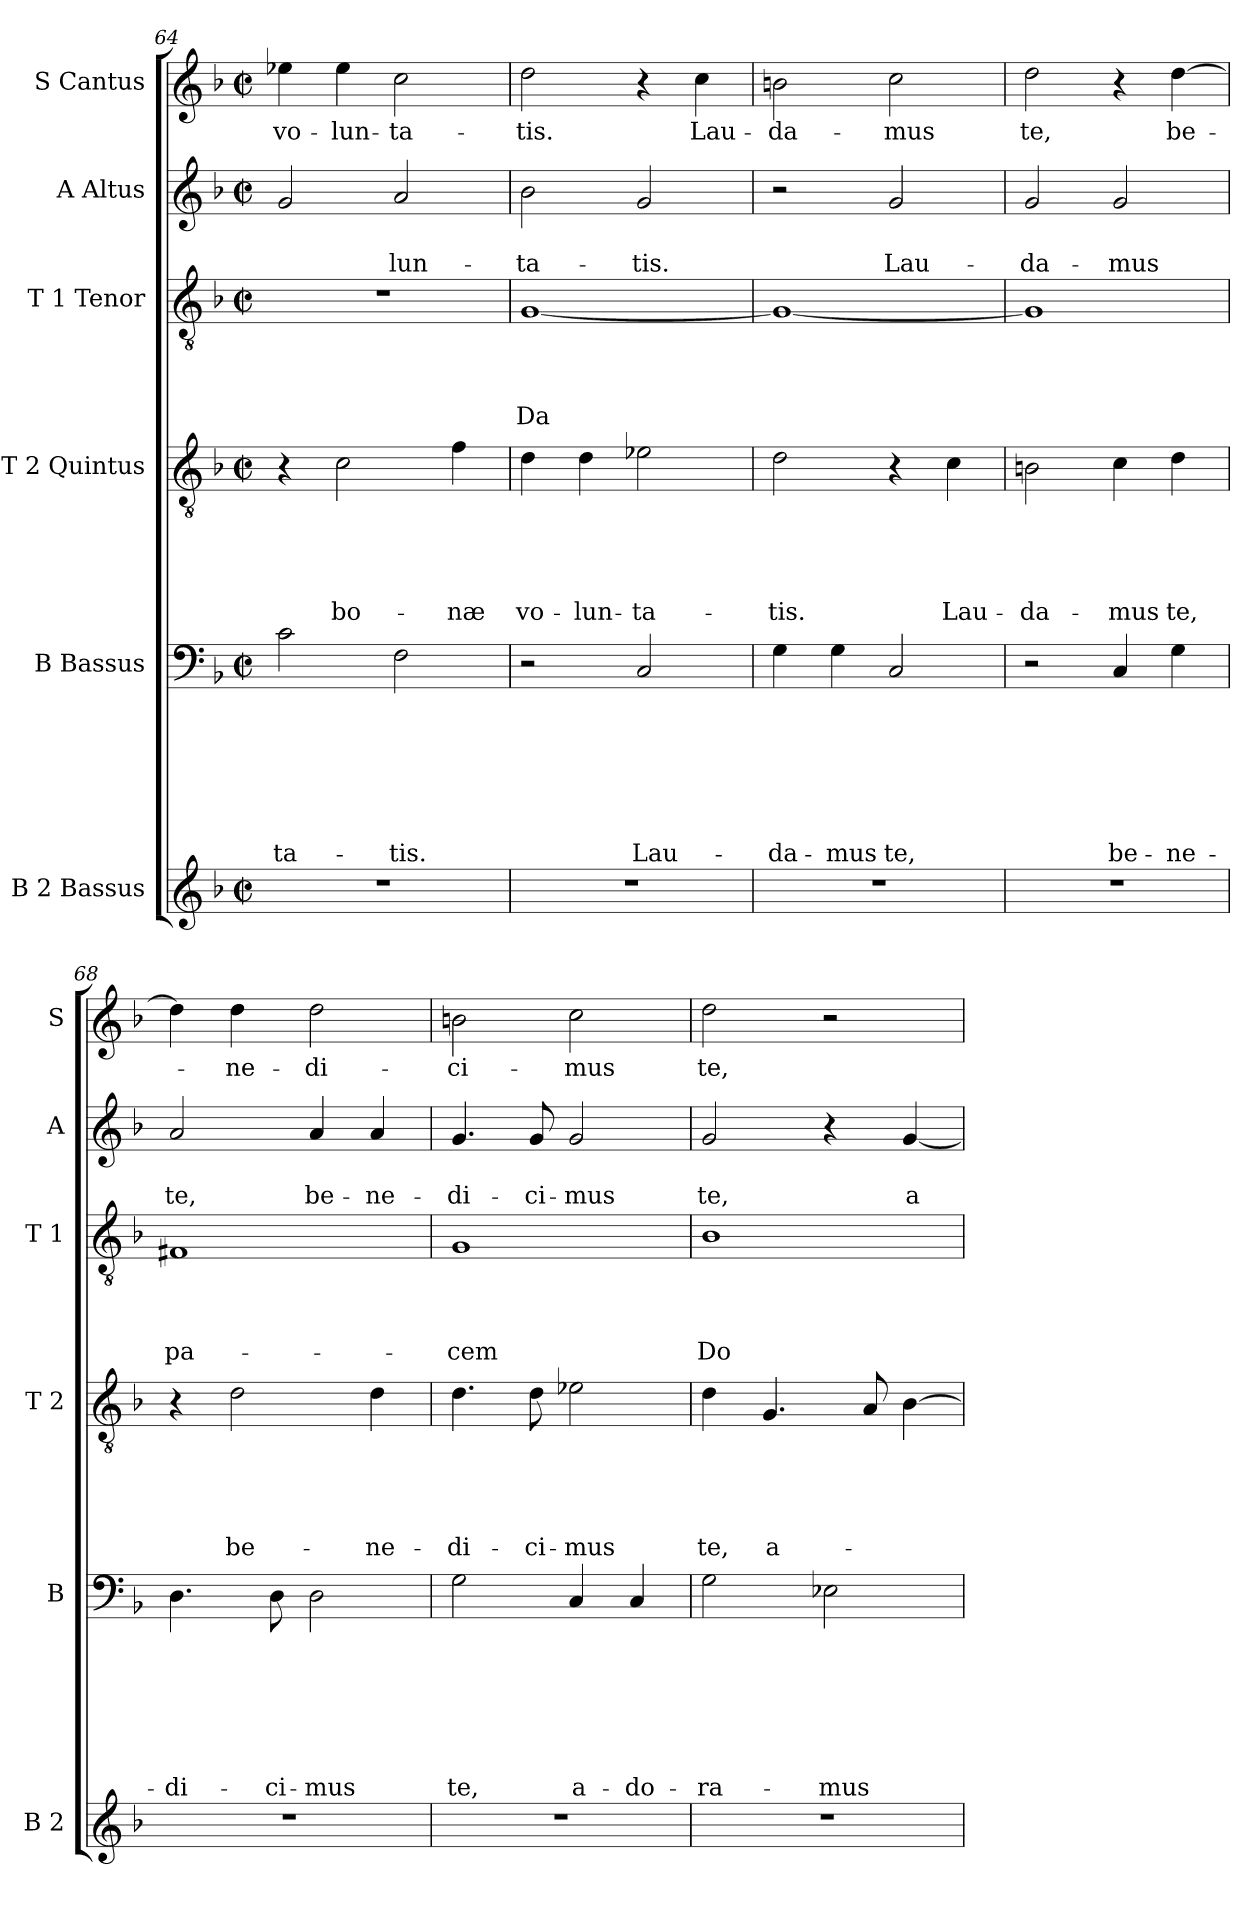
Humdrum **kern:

**kern	**kern	**text	**text	**text	**text	**text	**text	**text	**kern	**text	**text	**text	**text	**text	**kern	**text	**text	**text	**text	**kern	**text	**text	**kern	**text
*part6	*part5	*part5	*part5	*part5	*part5	*part5	*part5	*part5	*part4	*part4	*part4	*part4	*part4	*part4	*part3	*part3	*part3	*part3	*part3	*part2	*part2	*part2	*part1	*part1
*staff6	*staff5	*staff5	*staff5	*staff5	*staff5	*staff5	*staff5	*staff5	*staff4	*staff4	*staff4	*staff4	*staff4	*staff4	*staff3	*staff3	*staff3	*staff3	*staff3	*staff2	*staff2	*staff2	*staff1	*staff1
*I"B 2 Bassus	*I"B Bassus	*	*	*	*	*	*	*	*I"T 2 Quintus	*	*	*	*	*	*I"T 1 Tenor	*	*	*	*	*I"A Altus	*	*	*I"S Cantus	*
*I'B 2	*I'B	*	*	*	*	*	*	*	*I'T 2	*	*	*	*	*	*I'T 1	*	*	*	*	*I'A	*	*	*I'S	*
*clefG2	*clefF4	*	*	*	*	*	*	*	*clefGv2	*	*	*	*	*	*clefGv2	*	*	*	*	*clefG2	*	*	*clefG2	*
*k[b-]	*k[b-]	*	*	*	*	*	*	*	*k[b-]	*	*	*	*	*	*k[b-]	*	*	*	*	*k[b-]	*	*	*k[b-]	*
*F:	*F:	*	*	*	*	*	*	*	*F:	*	*	*	*	*	*F:	*	*	*	*	*F:	*	*	*F:	*
*M2/2	*M2/2	*	*	*	*	*	*	*	*M2/2	*	*	*	*	*	*M2/2	*	*	*	*	*M2/2	*	*	*M2/2	*
*met(c|)	*met(c|)	*	*	*	*	*	*	*	*met(c|)	*	*	*	*	*	*met(c|)	*	*	*	*	*met(c|)	*	*	*met(c|)	*
=64	=64	=64	=64	=64	=64	=64	=64	=64	=64	=64	=64	=64	=64	=64	=64	=64	=64	=64	=64	=64	=64	=64	=64	=64
!	!	!	!	!	!	!	!	!LO:LY:b	!	!	!	!	!	!	!	!	!	!	!	!	!	!	!	!LO:LY:b
1r	2c\	.	.	.	.	.	.	-ta-	4r	.	.	.	.	.	1r	.	.	.	.	2g/	.	.	4ee-X\	vo-
!	!	!	!	!	!	!	!	!	!	!	!	!	!	!LO:LY:b	!	!	!	!	!	!	!	!	!	!LO:LY:b
.	.	.	.	.	.	.	.	.	2c\	.	.	.	.	-bo-	.	.	.	.	.	.	.	.	4ee-\	-lun-
!	!	!	!	!	!	!	!	!LO:LY:b	!	!	!	!	!	!	!	!	!	!	!	!	!	!LO:LY:b	!	!LO:LY:b
.	2F\	.	.	.	.	.	.	-tis.	.	.	.	.	.	.	.	.	.	.	.	2a/	.	-lun-	2cc\	-ta-
!	!	!	!	!	!	!	!	!	!	!	!	!	!	!LO:LY:b	!	!	!	!	!	!	!	!	!	!
.	.	.	.	.	.	.	.	.	4f\	.	.	.	.	-næ	.	.	.	.	.	.	.	.	.	.
=65	=65	=65	=65	=65	=65	=65	=65	=65	=65	=65	=65	=65	=65	=65	=65	=65	=65	=65	=65	=65	=65	=65	=65	=65
!	!	!	!	!	!	!	!	!	!	!	!	!	!	!LO:LY:b	!	!	!	!	!LO:LY:b	!	!	!LO:LY:b	!	!LO:LY:b
1r	2r	.	.	.	.	.	.	.	4d\	.	.	.	.	vo-	[<1G	.	.	.	Da	2b-\	.	-ta-	2dd\	-tis.
!	!	!	!	!	!	!	!	!	!	!	!	!	!	!LO:LY:b	!	!	!	!	!	!	!	!	!	!
.	.	.	.	.	.	.	.	.	4d\	.	.	.	.	-lun-	.	.	.	.	.	.	.	.	.	.
!	!	!	!	!	!	!	!	!LO:LY:b	!	!	!	!	!	!LO:LY:b	!	!	!	!	!	!	!	!LO:LY:b	!	!
.	2C/	.	.	.	.	.	.	Lau-	2e-X\	.	.	.	.	-ta-	.	.	.	.	.	2g/	.	-tis.	4r	.
!	!	!	!	!	!	!	!	!	!	!	!	!	!	!	!	!	!	!	!	!	!	!	!	!LO:LY:b
.	.	.	.	.	.	.	.	.	.	.	.	.	.	.	.	.	.	.	.	.	.	.	4cc\	Lau-
=66	=66	=66	=66	=66	=66	=66	=66	=66	=66	=66	=66	=66	=66	=66	=66	=66	=66	=66	=66	=66	=66	=66	=66	=66
!	!	!	!	!	!	!	!	!LO:LY:b	!	!	!	!	!	!LO:LY:b	!	!	!	!	!	!	!	!	!	!LO:LY:b
1r	4G\	.	.	.	.	.	.	-da-	2d\	.	.	.	.	-tis.	1G_	.	.	.	.	2r	.	.	2bn\	-da-
!	!	!	!	!	!	!	!	!LO:LY:b	!	!	!	!	!	!	!	!	!	!	!	!	!	!	!	!
.	4G\	.	.	.	.	.	.	-mus	.	.	.	.	.	.	.	.	.	.	.	.	.	.	.	.
!	!	!	!	!	!	!	!	!LO:LY:b	!	!	!	!	!	!	!	!	!	!	!	!	!	!LO:LY:b	!	!LO:LY:b
.	2C/	.	.	.	.	.	.	te,	4r	.	.	.	.	.	.	.	.	.	.	2g/	.	Lau-	2cc\	-mus
!	!	!	!	!	!	!	!	!	!	!	!	!	!	!LO:LY:b	!	!	!	!	!	!	!	!	!	!
.	.	.	.	.	.	.	.	.	4c\	.	.	.	.	Lau-	.	.	.	.	.	.	.	.	.	.
=67	=67	=67	=67	=67	=67	=67	=67	=67	=67	=67	=67	=67	=67	=67	=67	=67	=67	=67	=67	=67	=67	=67	=67	=67
!	!	!	!	!	!	!	!	!	!	!	!	!	!	!LO:LY:b	!	!	!	!	!	!	!	!LO:LY:b	!	!LO:LY:b
1r	2r	.	.	.	.	.	.	.	2Bn\	.	.	.	.	-da-	1G]	.	.	.	.	2g/	.	-da-	2dd\	te,
!	!	!	!	!	!	!	!	!LO:LY:b	!	!	!	!	!	!LO:LY:b	!	!	!	!	!	!	!	!LO:LY:b	!	!
.	4C/	.	.	.	.	.	.	be-	4c\	.	.	.	.	-mus	.	.	.	.	.	2g/	.	-mus	4r	.
!	!	!	!	!	!	!	!	!LO:LY:b	!	!	!	!	!	!LO:LY:b	!	!	!	!	!	!	!	!	!	!LO:LY:b
.	4G\	.	.	.	.	.	.	-ne-	4d\	.	.	.	.	te,	.	.	.	.	.	.	.	.	[>4dd\	be-
!!LO:PB:g=z
=68	=68	=68	=68	=68	=68	=68	=68	=68	=68	=68	=68	=68	=68	=68	=68	=68	=68	=68	=68	=68	=68	=68	=68	=68
!	!	!	!	!	!	!	!	!LO:LY:b	!	!	!	!	!	!	!	!	!	!	!LO:LY:b	!	!	!LO:LY:b	!	!
1r	4.D\	.	.	.	.	.	.	-di-	4r	.	.	.	.	.	1F#X	.	.	.	pa-	2a/	.	te,	4dd\]	.
!	!	!	!	!	!	!	!	!	!	!	!	!	!	!LO:LY:b	!	!	!	!	!	!	!	!	!	!LO:LY:b
.	.	.	.	.	.	.	.	.	2d\	.	.	.	.	be-	.	.	.	.	.	.	.	.	4dd\	-ne-
!	!	!	!	!	!	!	!	!LO:LY:b	!	!	!	!	!	!	!	!	!	!	!	!	!	!	!	!
.	8D\	.	.	.	.	.	.	-ci-	.	.	.	.	.	.	.	.	.	.	.	.	.	.	.	.
!	!	!	!	!	!	!	!	!LO:LY:b	!	!	!	!	!	!	!	!	!	!	!	!	!	!LO:LY:b	!	!LO:LY:b
.	2D\	.	.	.	.	.	.	-mus	.	.	.	.	.	.	.	.	.	.	.	4a/	.	be-	2dd\	-di-
!	!	!	!	!	!	!	!	!	!	!	!	!	!	!LO:LY:b	!	!	!	!	!	!	!	!LO:LY:b	!	!
.	.	.	.	.	.	.	.	.	4d\	.	.	.	.	-ne-	.	.	.	.	.	4a/	.	-ne-	.	.
=69	=69	=69	=69	=69	=69	=69	=69	=69	=69	=69	=69	=69	=69	=69	=69	=69	=69	=69	=69	=69	=69	=69	=69	=69
!	!	!	!	!	!	!	!	!LO:LY:b	!	!	!	!	!	!LO:LY:b	!	!	!	!	!LO:LY:b	!	!	!LO:LY:b	!	!LO:LY:b
1r	2G\	.	.	.	.	.	.	te,	4.d\	.	.	.	.	-di-	1G	.	.	.	-cem	4.g/	.	-di-	2bn\	-ci-
!	!	!	!	!	!	!	!	!	!	!	!	!	!	!LO:LY:b	!	!	!	!	!	!	!	!LO:LY:b	!	!
.	.	.	.	.	.	.	.	.	8d\	.	.	.	.	-ci-	.	.	.	.	.	8g/	.	-ci-	.	.
!	!	!	!	!	!	!	!	!LO:LY:b	!	!	!	!	!	!LO:LY:b	!	!	!	!	!	!	!	!LO:LY:b	!	!LO:LY:b
.	4C/	.	.	.	.	.	.	a-	2e-X\	.	.	.	.	-mus	.	.	.	.	.	2g/	.	-mus	2cc\	-mus
!	!	!	!	!	!	!	!	!LO:LY:b	!	!	!	!	!	!	!	!	!	!	!	!	!	!	!	!
.	4C/	.	.	.	.	.	.	-do-	.	.	.	.	.	.	.	.	.	.	.	.	.	.	.	.
=70	=70	=70	=70	=70	=70	=70	=70	=70	=70	=70	=70	=70	=70	=70	=70	=70	=70	=70	=70	=70	=70	=70	=70	=70
!	!	!	!	!	!	!	!	!LO:LY:b	!	!	!	!	!	!LO:LY:b	!	!	!	!	!LO:LY:b	!	!	!LO:LY:b	!	!LO:LY:b
1r	2G\	.	.	.	.	.	.	-ra-	4d\	.	.	.	.	te,	1B-	.	.	.	Do-	2g/	.	te,	2dd\	te,
!	!	!	!	!	!	!	!	!	!	!	!	!	!	!LO:LY:b	!	!	!	!	!	!	!	!	!	!
.	.	.	.	.	.	.	.	.	4.G/	.	.	.	.	a-	.	.	.	.	.	.	.	.	.	.
!	!	!	!	!	!	!	!	!LO:LY:b	!	!	!	!	!	!	!	!	!	!	!	!	!	!	!	!
.	2E-X\	.	.	.	.	.	.	-mus	.	.	.	.	.	.	.	.	.	.	.	4r	.	.	2r	.
.	.	.	.	.	.	.	.	.	8A/	.	.	.	.	.	.	.	.	.	.	.	.	.	.	.
!	!	!	!	!	!	!	!	!	!	!	!	!	!	!	!	!	!	!	!	!	!	!LO:LY:b	!	!
.	.	.	.	.	.	.	.	.	[>4B-\	.	.	.	.	.	.	.	.	.	.	[<4g/	.	a-	.	.
=	=	=	=	=	=	=	=	=	=	=	=	=	=	=	=	=	=	=	=	=	=	=	=	=
*-	*-	*-	*-	*-	*-	*-	*-	*-	*-	*-	*-	*-	*-	*-	*-	*-	*-	*-	*-	*-	*-	*-	*-	*-
